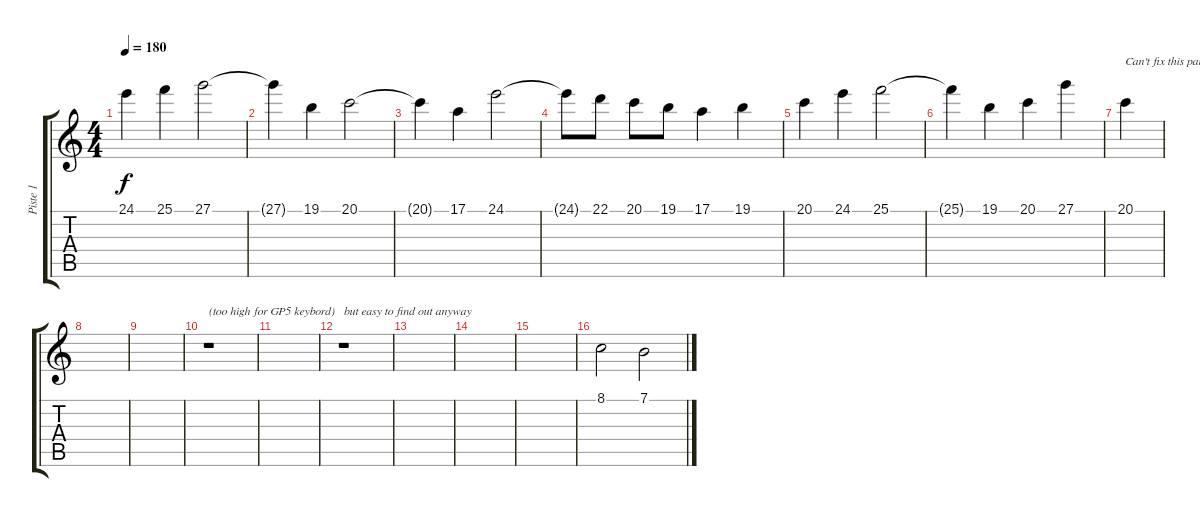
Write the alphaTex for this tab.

\track ("Piste 1" "Piste 1") {instrument acousticgrandpiano}
\staff {score tabs}
\tuning (E4 B3 G3 D3 A2 E2) {hide}
\ts (4 4)
\tempo 180
\clef g2
\ks c
24.1{t}.4{dy f} 25.1.4 27.1.2 |
27.1{t}.4 19.1.4 20.1.2 |
20.1{t}.4 17.1.4 24.1.2 |
24.1{t}.8 22.1.8 20.1.8 19.1.8 17.1.4 19.1.4 |
20.1.4 24.1.4 25.1.2 |
25.1{t}.4 19.1.4 20.1.4 27.1.4 |
20.1.4{txt "Can't fix this part of the song "} |
|
|
r.1{txt "(too high for GP5 keybord)"} |
|
r.1{txt "but easy to find out anyway"} |
|
|
|
8.1.2 7.1.2
